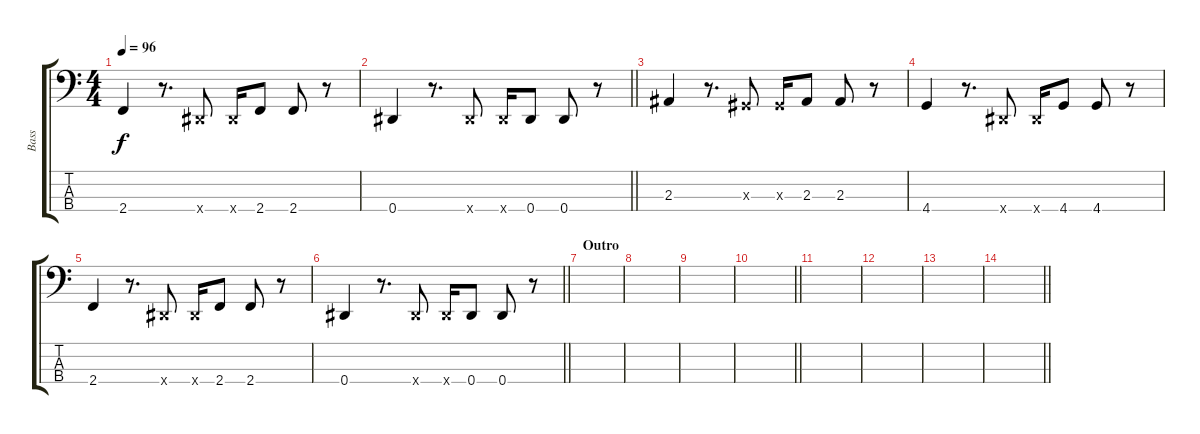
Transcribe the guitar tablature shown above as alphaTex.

\track ("Bass" "Bass") {instrument electricbassfinger}
\staff {score tabs}
\tuning (Gb2 Db2 Ab1 Eb1) {hide}
\ts (4 4)
\tempo 96
\clef f4
\ks c
2.4.4{dy f} r.8{d} 0.4{x}.8 0.4{x}.16 2.4.8 2.4.8 r.8 |
\barLineRight lightlight
0.4.4 r.8{d} 0.4{x}.8 0.4{x}.16 0.4.8 0.4.8 r.8 |
2.3.4 r.8{d} 0.3{x}.8 0.3{x}.16 2.3.8 2.3.8 r.8 |
4.4.4 r.8{d} 0.4{x}.8 0.4{x}.16 4.4.8 4.4.8 r.8 |
2.4.4 r.8{d} 0.4{x}.8 0.4{x}.16 2.4.8 2.4.8 r.8 |
\barLineRight lightlight
0.4.4 r.8{d} 0.4{x}.8 0.4{x}.16 0.4.8 0.4.8 r.8 |
\section ("" "Outro")
|
|
|
\barLineRight lightlight
|
|
|
|
\barLineRight lightlight
